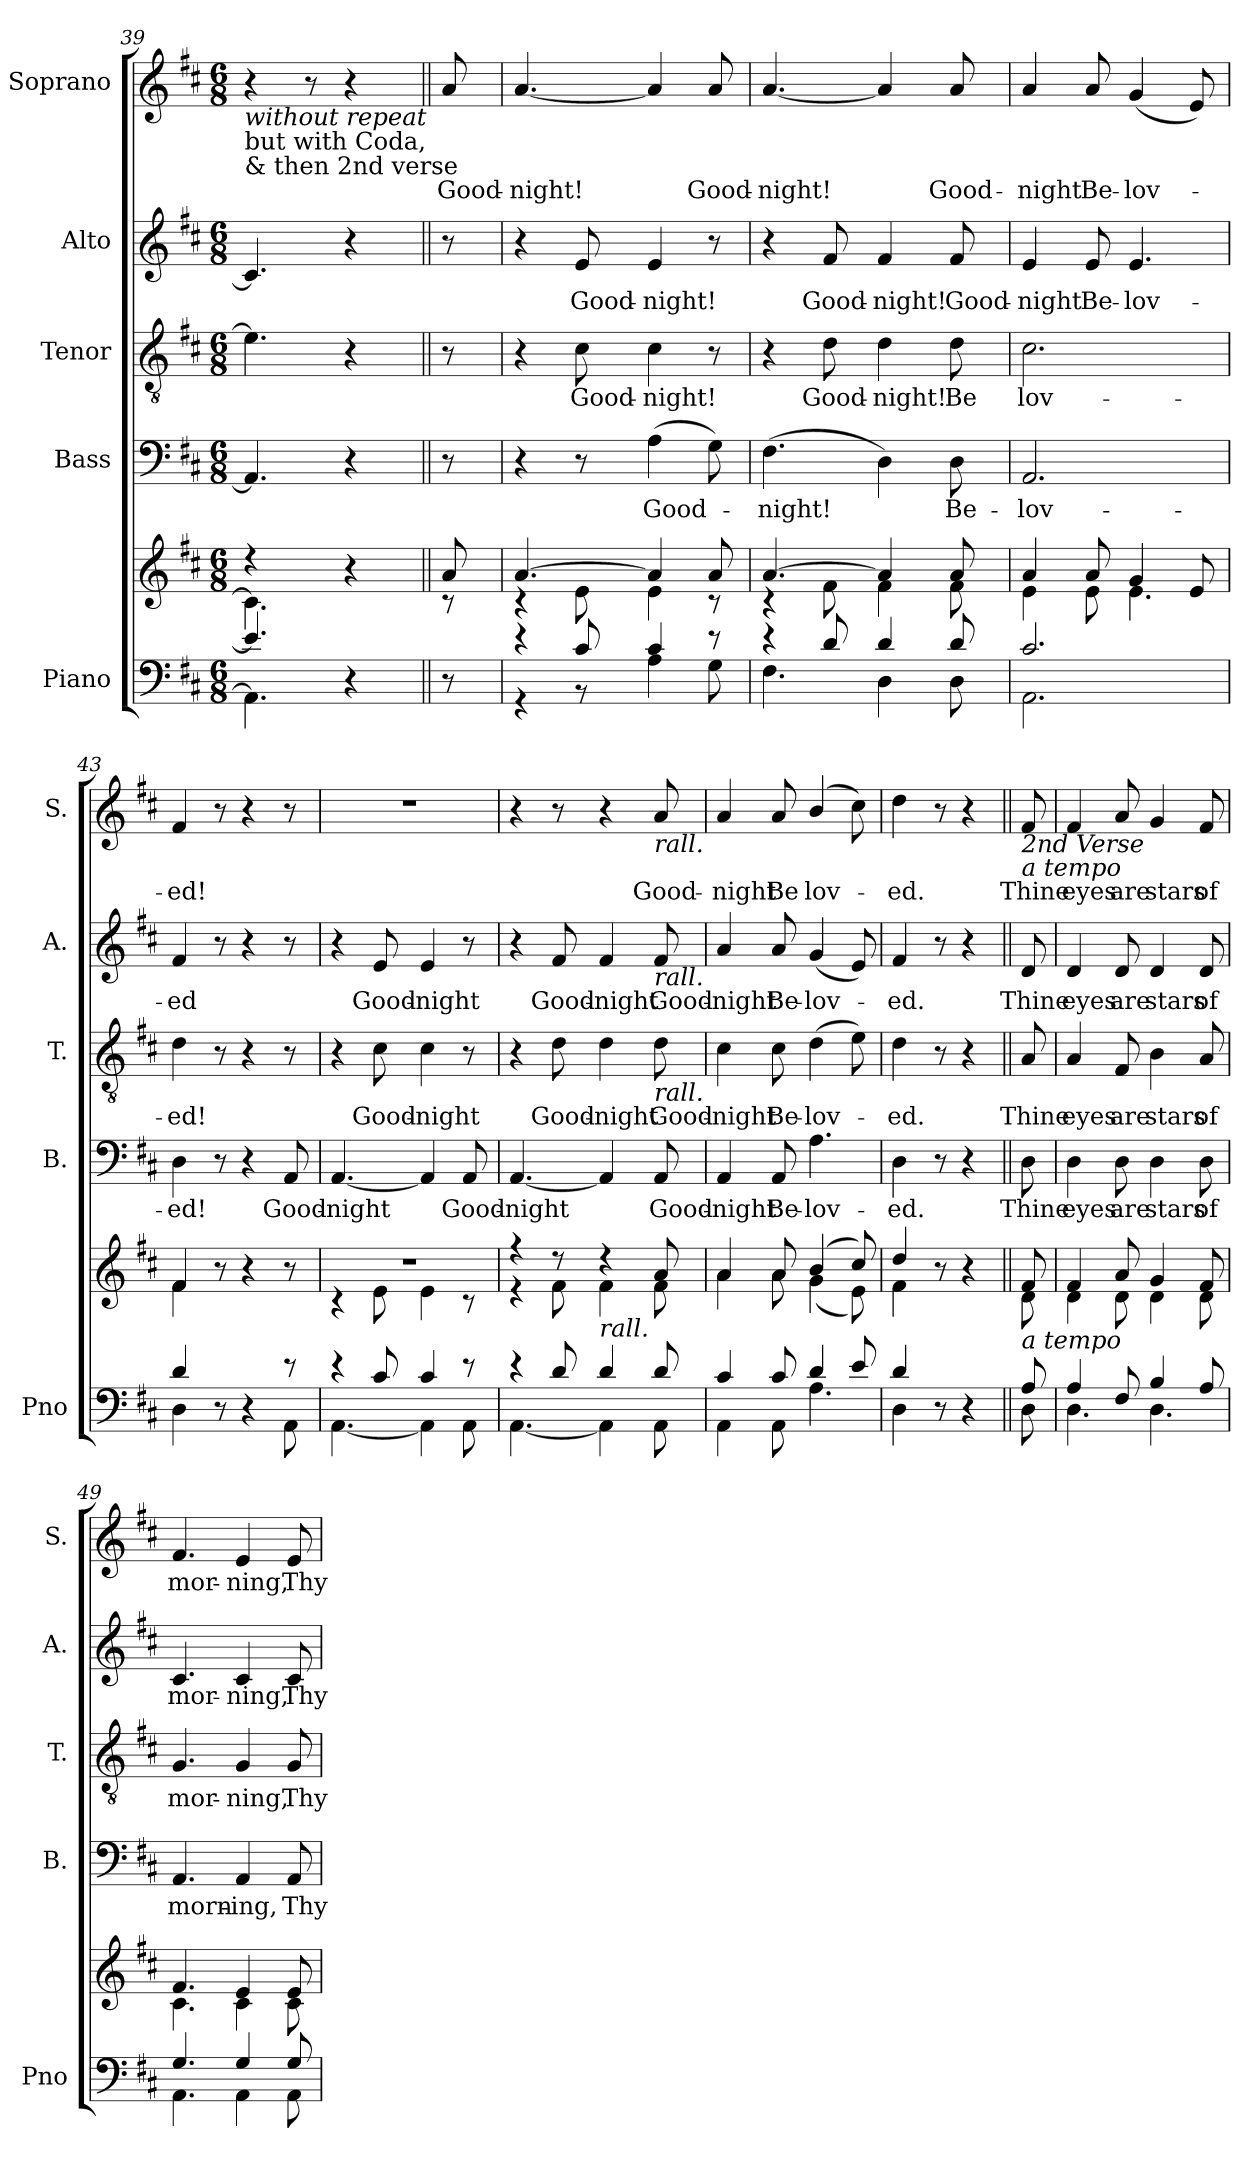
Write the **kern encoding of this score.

**kern	**kern	**kern	**text	**kern	**text	**kern	**text	**kern	**text
*part5	*part5	*part4	*part4	*part3	*part3	*part2	*part2	*part1	*part1
*staff6	*staff5	*staff4	*staff4	*staff3	*staff3	*staff2	*staff2	*staff1	*staff1
*I"Piano	*	*I"Bass	*	*I"Tenor	*	*I"Alto	*	*I"Soprano	*
*I'Pno	*	*I'B.	*	*I'T.	*	*I'A.	*	*I'S.	*
*clefF4	*clefG2	*clefF4	*	*clefGv2	*	*clefG2	*	*clefG2	*
*k[f#c#]	*k[f#c#]	*k[f#c#]	*	*k[f#c#]	*	*k[f#c#]	*	*k[f#c#]	*
*M6/8	*M6/8	*M6/8	*	*M6/8	*	*M6/8	*	*M6/8	*
=39	=39	=39	=39	=39	=39	=39	=39	=39	=39
*^	*^	*	*	*	*	*	*	*	*
!	!	!	!	!	!	!	!	!	!	!LO:TX:b:i:t=without repeat	!
!	!	!	!	!	!	!	!	!	!	!LO:TX:b:t=but with Coda,	!
!	!	!	!	!	!	!	!	!	!	!LO:TX:b:t=& then 2nd verse	!
4.e/]	4.AA\]	4r	4.c#\]	4.AA/]	.	4.e\]	.	4.c#/]	.	4r	.
.	.	4ryy	.	.	.	.	.	.	.	8r	.
4r	4ryy	.	4r	4r	.	4r	.	4r	.	4r	.
.	.	8ryy	.	.	.	.	.	.	.	.	.
*v	*v	*	*	*	*	*	*	*	*	*	*
!!LO:PB:g=z
=39X1||	=39X1||	=39X1||	=39X1||	=39X1||	=39X1||	=39X1||	=39X1||	=39X1||	=39X1||	=39X1||
!	!	!	!	!	!	!	!	!	!	!LO:LY:b
8r	8a/	8r	8r	.	8r	.	8r	.	8a/	Good-
=40	=40	=40	=40	=40	=40	=40	=40	=40	=40	=40
*^	*	*	*	*	*	*	*	*	*	*
!	!	!	!	!	!	!	!	!	!	!	!LO:LY:b
4r	4r	[4.a/	4r	4r	.	4r	.	4r	.	[4.a/	-night!
!	!	!	!	!	!	!	!LO:LY:b	!	!LO:LY:b	!	!
8c#/	8r	.	8e\	8r	.	8c#\	Good-	8e/	Good-	.	.
!	!	!	!	!	!LO:LY:b	!	!LO:LY:b	!	!LO:LY:b	!	!
4c#/	4A\	4a/]	4e\	(4A\	Good-	4c#\	-night!	4e/	-night!	4a/]	.
!	!	!	!	!	!	!	!	!	!	!	!LO:LY:b
8r	8G\	8a/	8r	8G\)	.	8r	.	8r	.	8a/	Good-
=41	=41	=41	=41	=41	=41	=41	=41	=41	=41	=41	=41
!	!	!	!	!	!LO:LY:b	!	!	!	!	!	!LO:LY:b
4r	4.F#\	[4.a/	4r	(4.F#\	-night!	4r	.	4r	.	[4.a/	-night!
!	!	!	!	!	!	!	!LO:LY:b	!	!LO:LY:b	!	!
8d/	.	.	8f#\	.	.	8d\	Good-	8f#/	Good-	.	.
!	!	!	!	!	!	!	!LO:LY:b	!	!LO:LY:b	!	!
4d/	4D\	4a/]	4f#\	4D\)	.	4d\	-night!	4f#/	-night!	4a/]	.
!	!	!	!	!	!LO:LY:b	!	!LO:LY:b	!	!LO:LY:b	!	!LO:LY:b
8d/	8D\	8a/	8f#\	8D\	Be-	8d\	Be	8f#/	Good-	8a/	Good-
=42	=42	=42	=42	=42	=42	=42	=42	=42	=42	=42	=42
!	!	!	!	!	!LO:LY:b	!	!LO:LY:b	!	!LO:LY:b	!	!LO:LY:b
2.c#/	2.AA\	4a/	4e\	2.AA/	-lov-	2.c#\	lov-	4e/	-night	4a/	-night
!	!	!	!	!	!	!	!	!	!LO:LY:b	!	!LO:LY:b
.	.	8a/	8e\	.	.	.	.	8e/	Be-	8a/	Be-
!	!	!	!	!	!	!	!	!	!LO:LY:b	!	!LO:LY:b
.	.	4g/	4.e\	.	.	.	.	4.e/	-lov-	(4g/	-lov-
.	.	8e/	.	.	.	.	.	.	.	8e/)	.
=43	=43	=43	=43	=43	=43	=43	=43	=43	=43	=43	=43
!	!	!	!	!	!LO:LY:b	!	!LO:LY:b	!	!LO:LY:b	!	!LO:LY:b
4d/	4D\	4f#/	4f#\	4D\	-ed!	4d\	-ed!	4f#/	-ed	4f#/	-ed!
8r	8ryy	8r	8ryy	8r	.	8r	.	8r	.	8r	.
4r	4ryy	4r	4ryy	4r	.	4r	.	4r	.	4r	.
!	!	!	!	!	!LO:LY:b	!	!	!	!	!	!
8r	8AA\	8r	8ryy	8AA/	Good-	8r	.	8r	.	8r	.
!!LO:LB:g=z
=44	=44	=44	=44	=44	=44	=44	=44	=44	=44	=44	=44
!	!	!	!	!	!LO:LY:b	!	!	!	!	!	!
4r	[4.AA\	2.r	4r	[4.AA/	-night	4r	.	4r	.	2.r	.
!	!	!	!	!	!	!	!LO:LY:b	!	!LO:LY:b	!	!
8c#/	.	.	8e\	.	.	8c#\	Good-	8e/	Good-	.	.
!	!	!	!	!	!	!	!LO:LY:b	!	!LO:LY:b	!	!
4c#/	4AA\]	.	4e\	4AA/]	.	4c#\	-night	4e/	-night	.	.
!	!	!	!	!	!LO:LY:b	!	!	!	!	!	!
8r	8AA\	.	8r	8AA/	Good-	8r	.	8r	.	.	.
=45	=45	=45	=45	=45	=45	=45	=45	=45	=45	=45	=45
!	!	!	!	!	!LO:LY:b	!	!	!	!	!	!
4r	[4.AA\	4r	4r	[4.AA/	-night	4r	.	4r	.	4r	.
!	!	!	!	!	!	!	!LO:LY:b	!	!LO:LY:b	!	!
8d/	.	8r	8f#\	.	.	8d\	Good-	8f#/	Good-	8r	.
!	!	!LO:TX:b:i:t=rall.	!	!	!	!	!	!	!	!	!
!	!	!	!	!	!	!	!LO:LY:b	!	!LO:LY:b	!	!
4d/	4AA\]	4r	4f#\	4AA/]	.	4d\	-night	4f#/	-night	4r	.
!	!	!	!	!	!	!	!	!	!	!LO:TX:b:i:t=rall.	!
!	!	!	!	!	!	!	!	!LO:TX:b:i:t=rall.	!	!	!
!	!	!	!	!	!	!LO:TX:b:i:t=rall.	!	!	!	!	!
!	!	!	!	!	!LO:LY:b	!	!LO:LY:b	!	!LO:LY:b	!	!LO:LY:b
8d/	8AA\	8a/	8f#\	8AA/	Good-	8d\	Good-	8f#/	Good-	8a/	Good-
=46	=46	=46	=46	=46	=46	=46	=46	=46	=46	=46	=46
!	!	!	!	!	!LO:LY:b	!	!LO:LY:b	!	!LO:LY:b	!	!LO:LY:b
4c#/	4AA\	4a/	4a\	4AA/	-night	4c#\	-night	4a/	-night	4a/	-night
!	!	!	!	!	!LO:LY:b	!	!LO:LY:b	!	!LO:LY:b	!	!LO:LY:b
8c#/	8AA\	8a/	8a\	8AA/	Be-	8c#\	Be-	8a/	Be-	8a/	Be
!	!	!	!	!	!LO:LY:b	!	!LO:LY:b	!	!LO:LY:b	!	!LO:LY:b
4d/	4.A\	(4b/	(4g\	4.A\	-lov-	(4d\	-lov-	(4g/	-lov-	(4b/	lov-
8e/	.	8cc#/)	8e\)	.	.	8e\)	.	8e/)	.	8cc#\)	.
=47	=47	=47	=47	=47	=47	=47	=47	=47	=47	=47	=47
!	!	!	!	!	!LO:LY:b	!	!LO:LY:b	!	!LO:LY:b	!	!LO:LY:b
4d/	4D\	4dd/	4f#\	4D\	-ed.	4d\	-ed.	4f#/	-ed.	4dd\	-ed.
8r	4.ryy	8r	4.ryy	8r	.	8r	.	8r	.	8r	.
4r	.	4r	.	4r	.	4r	.	4r	.	4r	.
!!LO:LB:g=z
=47X2||	=47X2||	=47X2||	=47X2||	=47X2||	=47X2||	=47X2||	=47X2||	=47X2||	=47X2||	=47X2||	=47X2||
!	!	!	!	!	!	!	!	!	!	!LO:TX:b:i:t=2nd Verse	!
!	!	!	!	!	!	!	!	!	!	!LO:TX:b:i:t=a tempo	!
!	!	!LO:TX:b:i:t=a tempo	!	!	!	!	!	!	!	!	!
!	!	!	!	!	!LO:LY:b	!	!LO:LY:b	!	!LO:LY:b	!	!LO:LY:b
8A/	8D\	8f#/	8d\	8D\	Thine	8A/	Thine	8d/	Thine	8f#/	Thine
=48	=48	=48	=48	=48	=48	=48	=48	=48	=48	=48	=48
!	!	!	!	!	!LO:LY:b	!	!LO:LY:b	!	!LO:LY:b	!	!LO:LY:b
4A/	4.D\	4f#/	4d\	4D\	eyes	4A/	eyes	4d/	eyes	4f#/	eyes
!	!	!	!	!	!LO:LY:b	!	!LO:LY:b	!	!LO:LY:b	!	!LO:LY:b
8F#/	.	8a/	8d\	8D\	are	8F#/	are	8d/	are	8a/	are
!	!	!	!	!	!LO:LY:b	!	!LO:LY:b	!	!LO:LY:b	!	!LO:LY:b
4B/	4.D\	4g/	4d\	4D\	stars	4B\	stars	4d/	stars	4g/	stars
!	!	!	!	!	!LO:LY:b	!	!LO:LY:b	!	!LO:LY:b	!	!LO:LY:b
8A/	.	8f#/	8d\	8D\	of	8A/	of	8d/	of	8f#/	of
=49	=49	=49	=49	=49	=49	=49	=49	=49	=49	=49	=49
!	!	!	!	!	!LO:LY:b	!	!LO:LY:b	!	!LO:LY:b	!	!LO:LY:b
4.G/	4.AA\	4.f#/	4.c#\	4.AA/	morn-	4.G/	mor-	4.c#/	mor-	4.f#/	mor-
!	!	!	!	!	!LO:LY:b	!	!LO:LY:b	!	!LO:LY:b	!	!LO:LY:b
4G/	4AA\	4e/	4c#\	4AA/	-ing,	4G/	-ning,	4c#/	-ning,	4e/	-ning,
!	!	!	!	!	!LO:LY:b	!	!LO:LY:b	!	!LO:LY:b	!	!LO:LY:b
8G/	8AA\	8e/	8c#\	8AA/	Thy	8G/	Thy	8c#/	Thy	8e/	Thy
*v	*v	*	*	*	*	*	*	*	*	*	*
*	*v	*v	*	*	*	*	*	*	*	*
=	=	=	=	=	=	=	=	=	=
*-	*-	*-	*-	*-	*-	*-	*-	*-	*-
